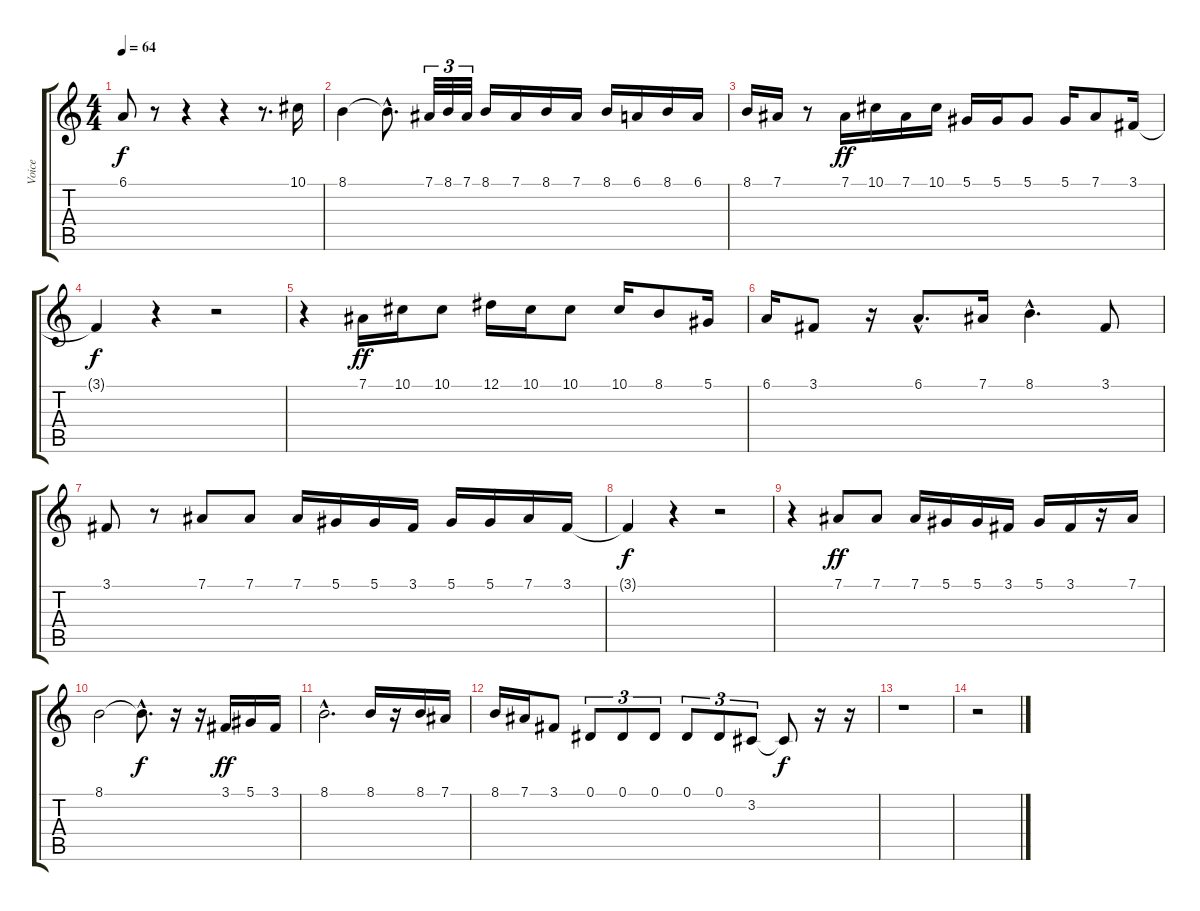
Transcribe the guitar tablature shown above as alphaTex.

\track ("Voice" "Voice") {instrument cello}
\staff {score tabs}
\tuning (Eb4 Bb3 Gb3 Db3 Ab2 Eb2) {hide}
\ts (4 4)
\tempo 64
\clef g2
\ks c
6.1{t}.8{dy f} r.8 r.4 r.4 r.8{d} 10.1.16 |
8.1.4 8.1{hac t}.8{d} 7.1.32{tu (3 2)} 8.1.32{tu (3 2)} 7.1.32{tu (3 2)} 8.1.16 7.1.16 8.1.16 7.1.16 8.1.16 6.1.16 8.1.16 6.1.16 |
8.1.16 7.1.16 r.8 7.1.16{dy ff} 10.1.16 7.1.16 10.1.16 5.1.16 5.1.16 5.1.8 5.1.16 7.1.8 3.1.16 |
3.1{t}.4{dy f} r.4 r.2 |
r.4 7.1.16{dy ff} 10.1.16 10.1.8 12.1.16 10.1.16 10.1.8 10.1.16 8.1.8 5.1.16 |
6.1.16 3.1.8 r.16 6.1{hac}.8{d} 7.1.16 8.1{hac}.4{d} 3.1.8 |
3.1.8 r.8 7.1.8 7.1.8 7.1.16 5.1.16 5.1.16 3.1.16 5.1.16 5.1.16 7.1.16 3.1.16 |
3.1{t}.4{dy f} r.4 r.2 |
r.4 7.1.8{dy ff} 7.1.8 7.1.16 5.1.16 5.1.16 3.1.16 5.1.16 3.1.16 r.16 7.1.16 |
8.1.2 8.1{hac t}.8{d dy f} r.16 r.16 3.1.16{dy ff} 5.1.16 3.1.16 |
8.1{hac}.2{d} 8.1.16 r.16 8.1.16 7.1.16 |
8.1.16 7.1.16 3.1.8 0.1.8{tu (3 2)} 0.1.8{tu (3 2)} 0.1.8{tu (3 2)} 0.1.8{tu (3 2)} 0.1.8{tu (3 2)} 3.2.8{tu (3 2)} 3.2{t}.8{dy f} r.16 r.16 |
r.1 |
r.2
